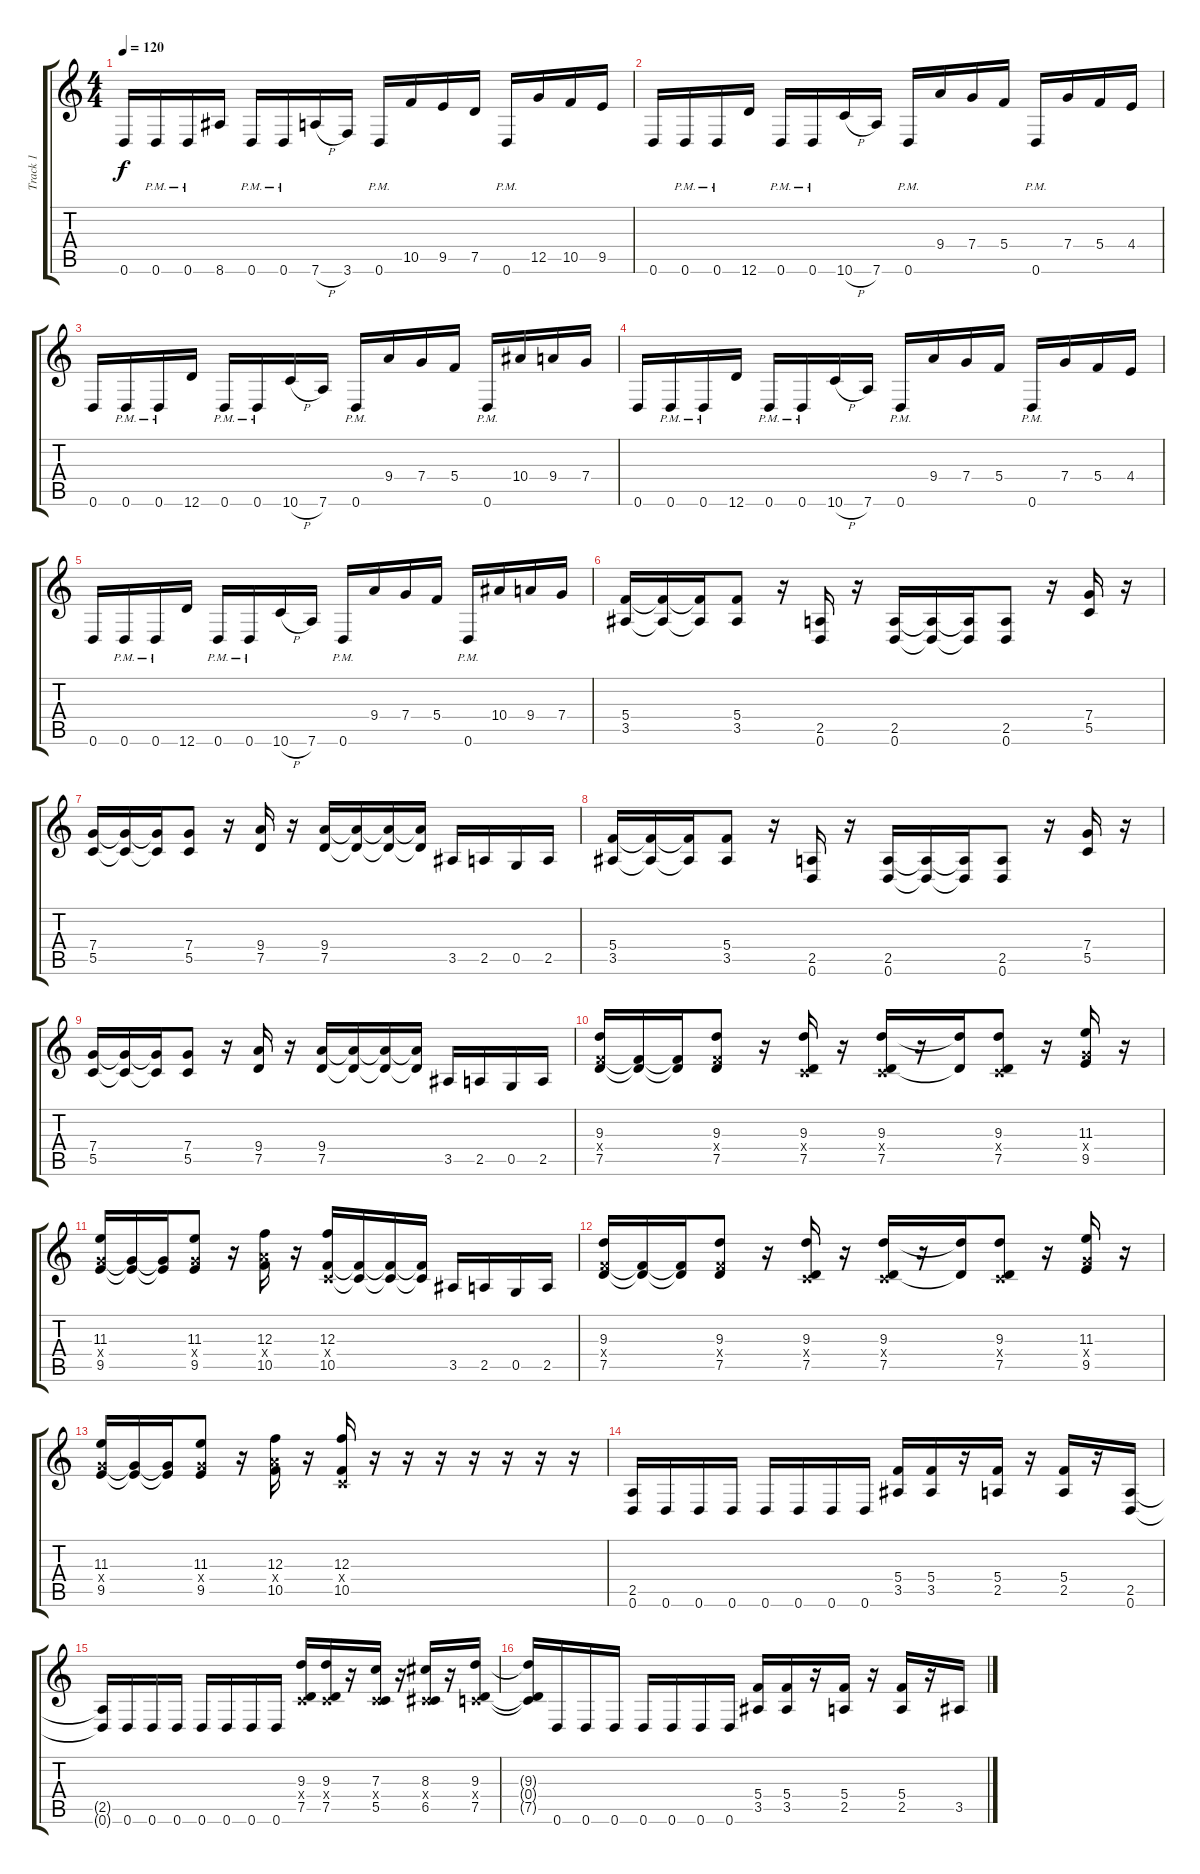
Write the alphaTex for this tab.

\track ("Track 1" "Track 1") {instrument overdrivenguitar}
\staff {score tabs}
\tuning (D4 A3 F3 C3 G2 D2) {hide}
\ts (4 4)
\tempo 120
\clef g2
\ks c
0.6.16{dy f} 0.6{pm}.16 0.6{pm}.16 8.6.16 0.6{pm}.16 0.6{pm}.16 7.6{h}.16 3.6.16 0.6{pm}.16 10.5.16 9.5.16 7.5.16 0.6{pm}.16 12.5.16 10.5.16 9.5.16 |
0.6.16 0.6{pm}.16 0.6{pm}.16 12.6.16 0.6{pm}.16 0.6{pm}.16 10.6{h}.16 7.6.16 0.6{pm}.16 9.4.16 7.4.16 5.4.16 0.6{pm}.16 7.4.16 5.4.16 4.4.16 |
0.6.16 0.6{pm}.16 0.6{pm}.16 12.6.16 0.6{pm}.16 0.6{pm}.16 10.6{h}.16 7.6.16 0.6{pm}.16 9.4.16 7.4.16 5.4.16 0.6{pm}.16 10.4.16 9.4.16 7.4.16 |
0.6.16 0.6{pm}.16 0.6{pm}.16 12.6.16 0.6{pm}.16 0.6{pm}.16 10.6{h}.16 7.6.16 0.6{pm}.16 9.4.16 7.4.16 5.4.16 0.6{pm}.16 7.4.16 5.4.16 4.4.16 |
0.6.16 0.6{pm}.16 0.6{pm}.16 12.6.16 0.6{pm}.16 0.6{pm}.16 10.6{h}.16 7.6.16 0.6{pm}.16 9.4.16 7.4.16 5.4.16 0.6{pm}.16 10.4.16 9.4.16 7.4.16 |
(5.4 3.5).16 (5.4{t} 3.5{t}).16 (5.4{t} 3.5{t}).16 (5.4 3.5).8 r.16 (2.5 0.6).16 r.16 (2.5 0.6).16 (2.5{t} 0.6{t}).16 (2.5{t} 0.6{t}).16 (2.5 0.6).8 r.16 (7.4 5.5).16 r.16 |
(7.4 5.5).16 (7.4{t} 5.5{t}).16 (7.4{t} 5.5{t}).16 (7.4 5.5).8 r.16 (9.4 7.5).16 r.16 (9.4 7.5).16 (9.4{t} 7.5{t}).16 (9.4{t} 7.5{t}).16 (9.4{t} 7.5{t}).16 3.5.16 2.5.16 0.5.16 2.5.16 |
(5.4 3.5).16 (5.4{t} 3.5{t}).16 (5.4{t} 3.5{t}).16 (5.4 3.5).8 r.16 (2.5 0.6).16 r.16 (2.5 0.6).16 (2.5{t} 0.6{t}).16 (2.5{t} 0.6{t}).16 (2.5 0.6).8 r.16 (7.4 5.5).16 r.16 |
(7.4 5.5).16 (7.4{t} 5.5{t}).16 (7.4{t} 5.5{t}).16 (7.4 5.5).8 r.16 (9.4 7.5).16 r.16 (9.4 7.5).16 (9.4{t} 7.5{t}).16 (9.4{t} 7.5{t}).16 (9.4{t} 7.5{t}).16 3.5.16 2.5.16 0.5.16 2.5.16 |
(9.3 5.4{x} 7.5).16 (5.4{t} 7.5{t}).16 (5.4{t} 7.5{t}).16 (9.3 5.4{x} 7.5).8 r.16 (9.3 0.4{x} 7.5).16 r.16 (9.3 0.4{x} 7.5).16 r.16 (9.3{t} 7.5{t}).16 (9.3 0.4{x} 7.5).8 r.16 (11.3 7.4{x} 9.5).16 r.16 |
(11.3 7.4{x} 9.5).16 (7.4{t} 9.5{t}).16 (7.4{t} 9.5{t}).16 (11.3 7.4{x} 9.5).8 r.16 (12.3 9.4{x} 10.5).16 r.16 (12.3 0.4{x} 10.5).16 (0.4{t} 10.5{t}).16 (0.4{t} 10.5{t}).16 (0.4{t} 10.5{t}).16 3.5.16 2.5.16 0.5.16 2.5.16 |
(9.3 5.4{x} 7.5).16 (5.4{t} 7.5{t}).16 (5.4{t} 7.5{t}).16 (9.3 5.4{x} 7.5).8 r.16 (9.3 0.4{x} 7.5).16 r.16 (9.3 0.4{x} 7.5).16 r.16 (9.3{t} 7.5{t}).16 (9.3 0.4{x} 7.5).8 r.16 (11.3 7.4{x} 9.5).16 r.16 |
(11.3 7.4{x} 9.5).16 (7.4{t} 9.5{t}).16 (7.4{t} 9.5{t}).16 (11.3 7.4{x} 9.5).8 r.16 (12.3 9.4{x} 10.5).16 r.16 (12.3 0.4{x} 10.5).16 r.16 r.16 r.16 r.16 r.16 r.16 r.16 |
(2.5 0.6).16 0.6.16 0.6.16 0.6.16 0.6.16 0.6.16 0.6.16 0.6.16 (5.4 3.5).16 (5.4 3.5).16 r.16 (5.4 2.5).16 r.16 (5.4 2.5).16 r.16 (2.5 0.6).16 |
(2.5{t} 0.6{t}).16 0.6.16 0.6.16 0.6.16 0.6.16 0.6.16 0.6.16 0.6.16 (9.3 0.4{x} 7.5).16 (9.3 0.4{x} 7.5).16 r.16 (7.3 0.4{x} 5.5).16 r.16 (8.3 0.4{x} 6.5).16 r.16 (9.3 0.4{x} 7.5).16 |
(9.3{t} 0.4{t} 7.5{t}).16 0.6.16 0.6.16 0.6.16 0.6.16 0.6.16 0.6.16 0.6.16 (5.4 3.5).16 (5.4 3.5).16 r.16 (5.4 2.5).16 r.16 (5.4 2.5).16 r.16 3.5.16
